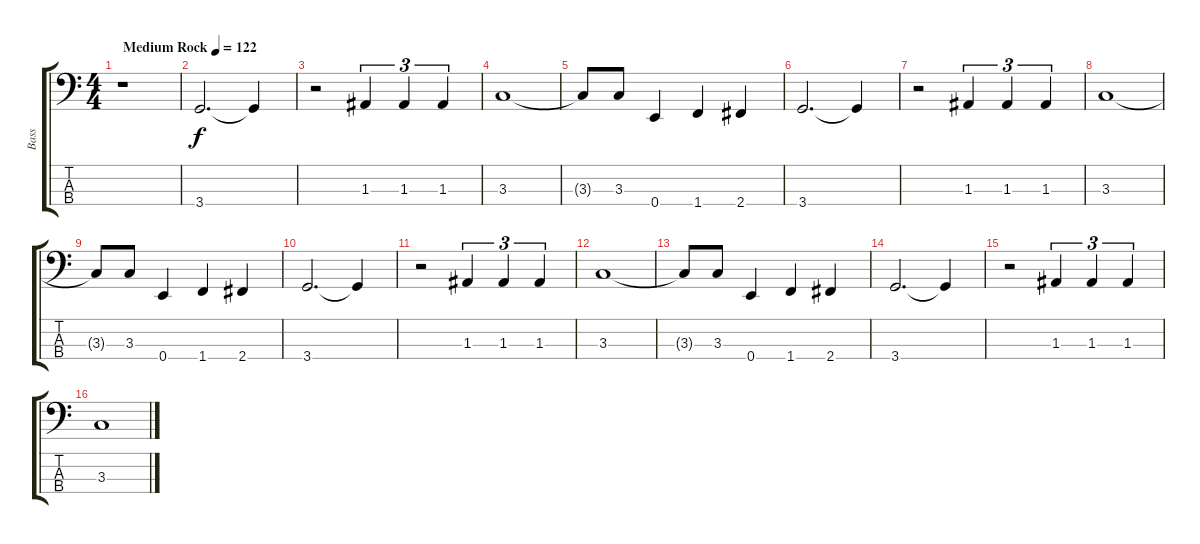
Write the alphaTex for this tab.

\track ("Bass" "Bass") {instrument electricbassfinger}
\staff {score tabs}
\tuning (G2 D2 A1 E1) {hide}
\ts (4 4)
\tempo (122 "Medium Rock")
\clef f4
\ks c
r.1{dy f instrument electricbassfinger} |
3.4.2{d} 3.4{t}.4 |
r.2 1.3.4{tu (3 2)} 1.3.4{tu (3 2)} 1.3.4{tu (3 2)} |
3.3.1 |
3.3{t}.8 3.3.8 0.4.4 1.4.4 2.4.4 |
3.4.2{d} 3.4{t}.4 |
r.2 1.3.4{tu (3 2)} 1.3.4{tu (3 2)} 1.3.4{tu (3 2)} |
3.3.1 |
3.3{t}.8 3.3.8 0.4.4 1.4.4 2.4.4 |
3.4.2{d} 3.4{t}.4 |
r.2 1.3.4{tu (3 2)} 1.3.4{tu (3 2)} 1.3.4{tu (3 2)} |
3.3.1 |
3.3{t}.8 3.3.8 0.4.4 1.4.4 2.4.4 |
3.4.2{d} 3.4{t}.4 |
r.2 1.3.4{tu (3 2)} 1.3.4{tu (3 2)} 1.3.4{tu (3 2)} |
3.3.1
